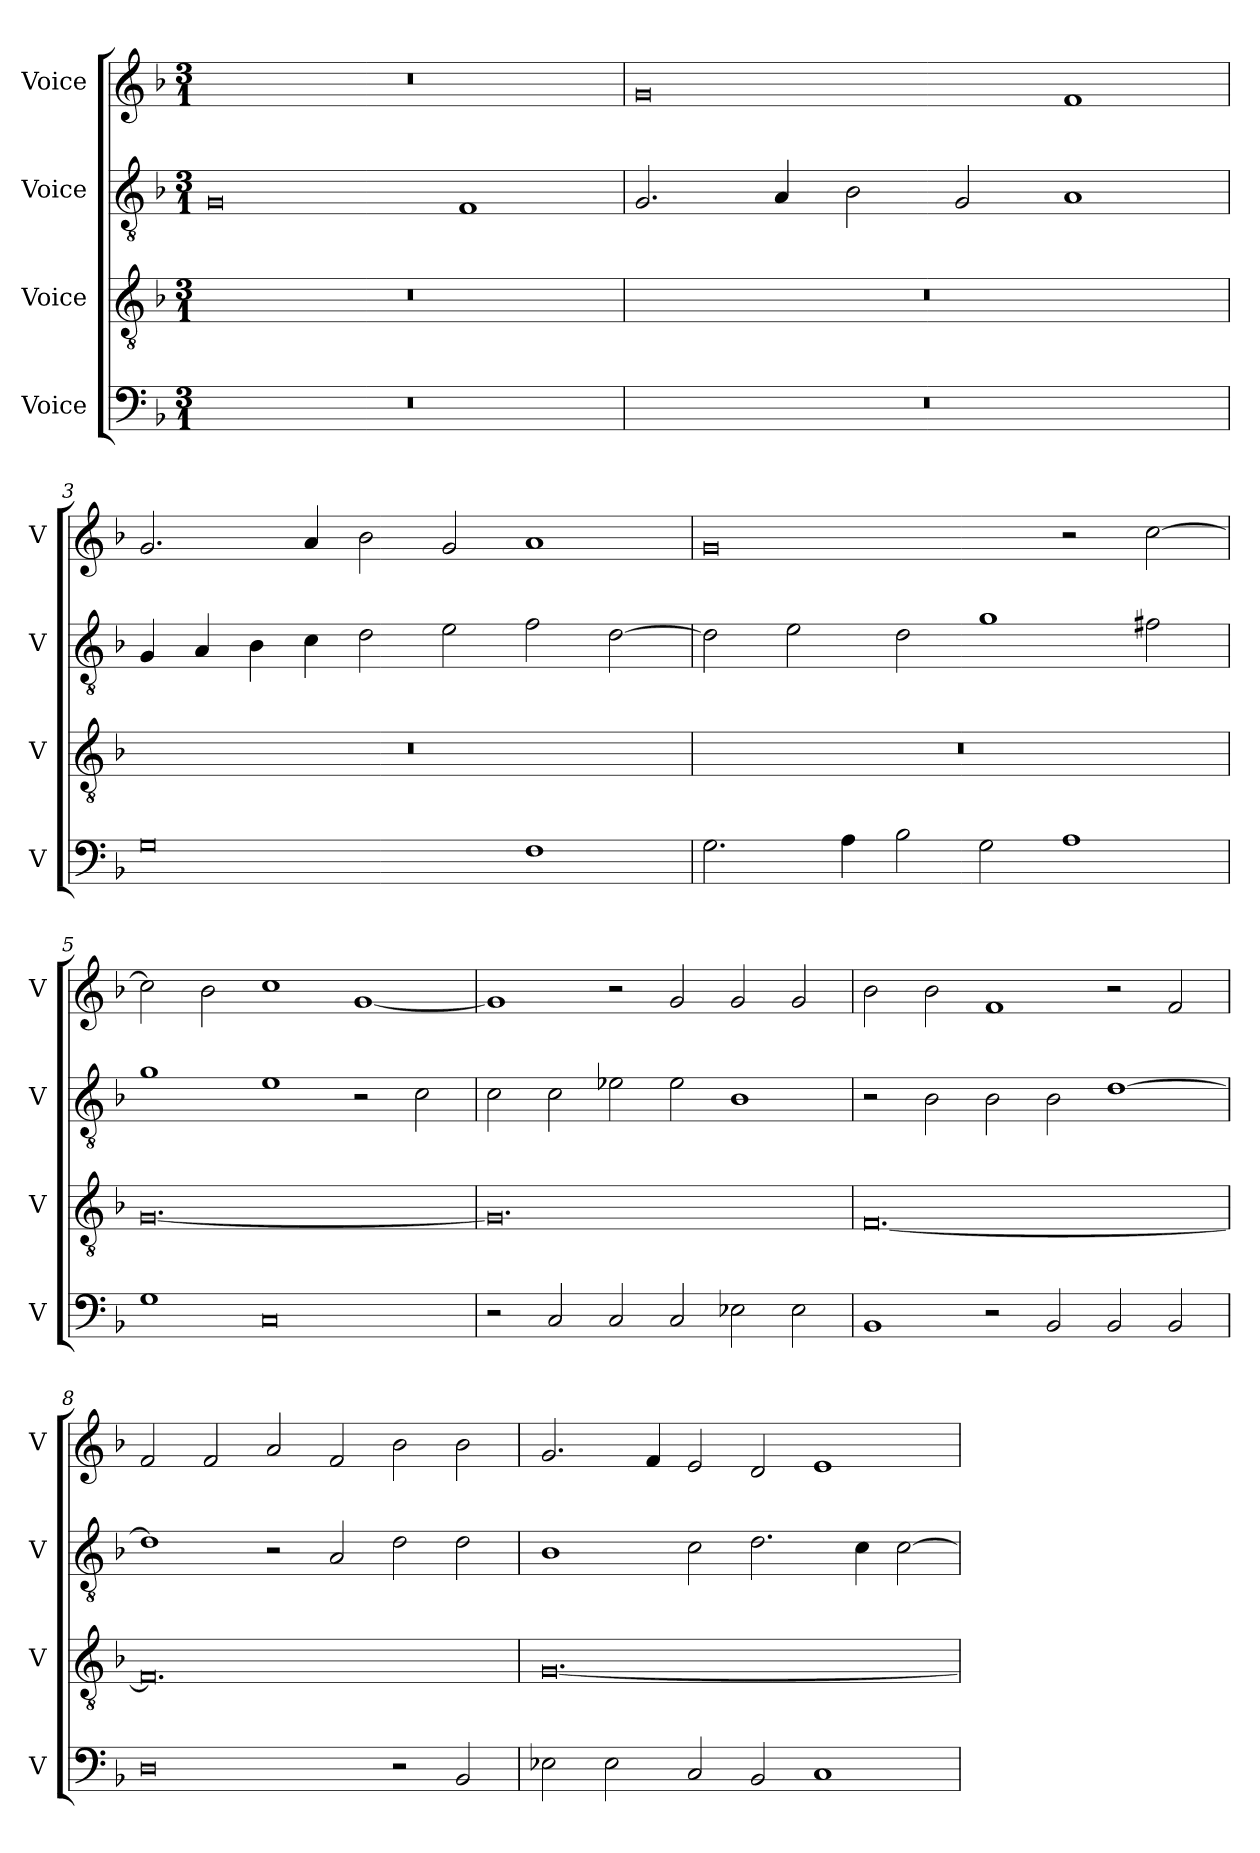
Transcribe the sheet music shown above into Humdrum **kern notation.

**kern	**kern	**kern	**kern
*part4	*part3	*part2	*part1
*staff4	*staff3	*staff2	*staff1
*I"Voice	*I"Voice	*I"Voice	*I"Voice
*I'V	*I'V	*I'V	*I'V
*clefF4	*clefGv2	*clefGv2	*clefG2
*k[b-]	*k[b-]	*k[b-]	*k[b-]
*M3/1	*M3/1	*M3/1	*M3/1
=1	=1	=1	=1
0.r	0.r	0G	0.r
.	.	1F	.
=2	=2	=2	=2
0.r	0.r	2.G/	0g
.	.	4A/	.
.	.	2B-\	.
.	.	2G/	.
.	.	1A	1f
=3	=3	=3	=3
0G	0.r	4G/	2.g/
.	.	4A/	.
.	.	4B-\	.
.	.	4c\	4a/
.	.	2d\	2b-\
.	.	2e\	2g/
1F	.	2f\	1a
.	.	[2d\	.
!!LO:LB:g=z
=4	=4	=4	=4
2.G\	0.r	2d\]	0g
.	.	2e\	.
4A\	.	.	.
2B-\	.	2d\	.
2G\	.	1g	.
1A	.	.	2r
.	.	2f#X\	[2cc\
=5	=5	=5	=5
1G	[0.G	1g	2cc\]
.	.	.	2b-\
0C	.	1e	1cc
.	.	2r	[1g
.	.	2c\	.
!!LO:LB:g=z
=6	=6	=6	=6
2r	0.G]	2c\	1g]
2C/	.	2c\	.
2C/	.	2e-X\	2r
2C/	.	2e-\	2g/
2E-X\	.	1B-	2g/
2E-\	.	.	2g/
=7	=7	=7	=7
1BB-	[0.F	2r	2b-\
.	.	2B-\	2b-\
2r	.	2B-\	1f
2BB-/	.	2B-\	.
2BB-/	.	[1d	2r
2BB-/	.	.	2f/
!!LO:PB:g=z
=8	=8	=8	=8
0D	0.F]	1d]	2f/
.	.	.	2f/
.	.	2r	2a/
.	.	2A/	2f/
2r	.	2d\	2b-\
2BB-/	.	2d\	2b-\
=9	=9	=9	=9
2E-X\	[0.G	1B-	2.g/
2E-\	.	.	.
.	.	.	4f/
2C/	.	2c\	2e/
2BB-/	.	2.d\	2d/
1C	.	.	1e
.	.	4c\	.
.	.	[2c\	.
=	=	=	=
*-	*-	*-	*-
